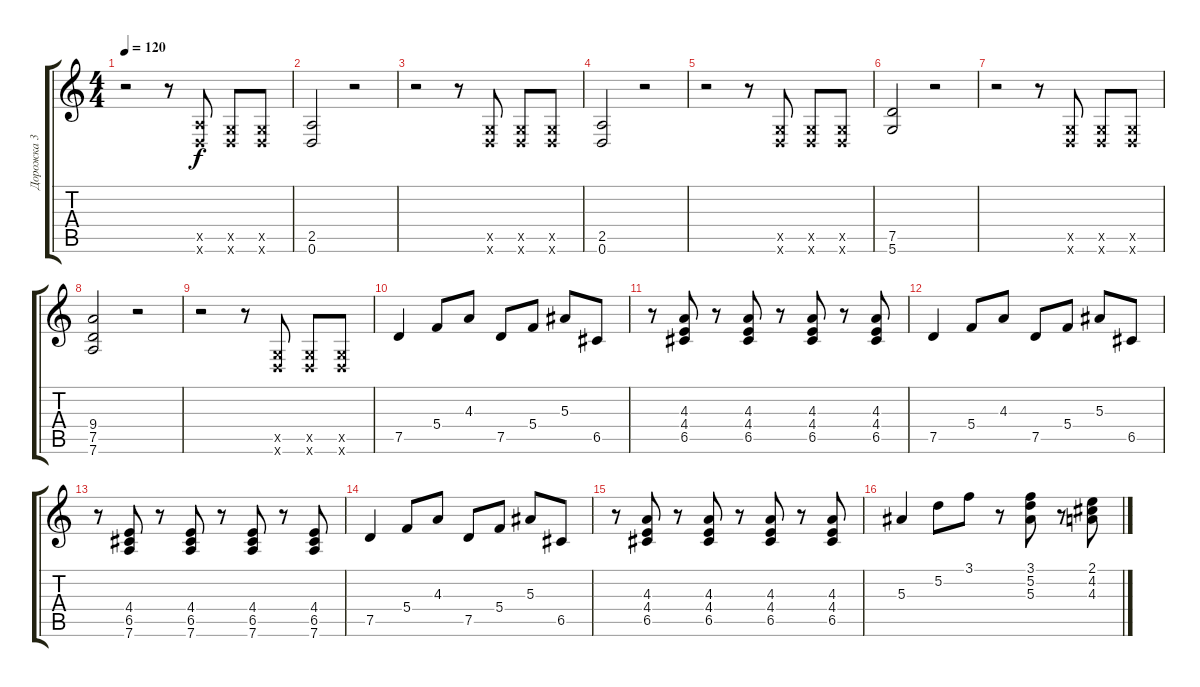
\track ("Дорожка 3" "Дорожка 3") {instrument distortionguitar}
\staff {score tabs}
\tuning (D4 A3 F3 C3 G2 D2) {hide}
\ts (4 4)
\tempo 120
\clef g2
\ks c
r.2{dy f} r.8 (2.5{x} 0.6{x}).8 (0.5{x} 0.6{x}).8 (0.5{x} 0.6{x}).8 |
(2.5 0.6).2 r.2 |
r.2 r.8 (0.5{x} 0.6{x}).8 (0.5{x} 0.6{x}).8 (0.5{x} 0.6{x}).8 |
(2.5 0.6).2 r.2 |
r.2 r.8 (0.5{x} 0.6{x}).8 (0.5{x} 0.6{x}).8 (0.5{x} 0.6{x}).8 |
(7.5 5.6).2 r.2 |
r.2 r.8 (0.5{x} 0.6{x}).8 (0.5{x} 0.6{x}).8 (0.5{x} 0.6{x}).8 |
(9.4 7.5 7.6).2 r.2 |
r.2 r.8 (0.5{x} 0.6{x}).8 (0.5{x} 0.6{x}).8 (0.5{x} 0.6{x}).8 |
7.5.4 5.4.8 4.3.8 7.5.8 5.4.8 5.3.8 6.5.8 |
r.8 (4.3 4.4 6.5).8 r.8 (4.3 4.4 6.5).8 r.8 (4.3 4.4 6.5).8 r.8 (4.3 4.4 6.5).8 |
7.5.4 5.4.8 4.3.8 7.5.8 5.4.8 5.3.8 6.5.8 |
r.8 (4.4 6.5 7.6).8 r.8 (4.4 6.5 7.6).8 r.8 (4.4 6.5 7.6).8 r.8 (4.4 6.5 7.6).8 |
7.5.4 5.4.8 4.3.8 7.5.8 5.4.8 5.3.8 6.5.8 |
r.8 (4.3 4.4 6.5).8 r.8 (4.3 4.4 6.5).8 r.8 (4.3 4.4 6.5).8 r.8 (4.3 4.4 6.5).8 |
5.3.4 5.2.8 3.1.8 r.8 (3.1 5.2 5.3).8 r.8 (2.1 4.2 4.3).8
